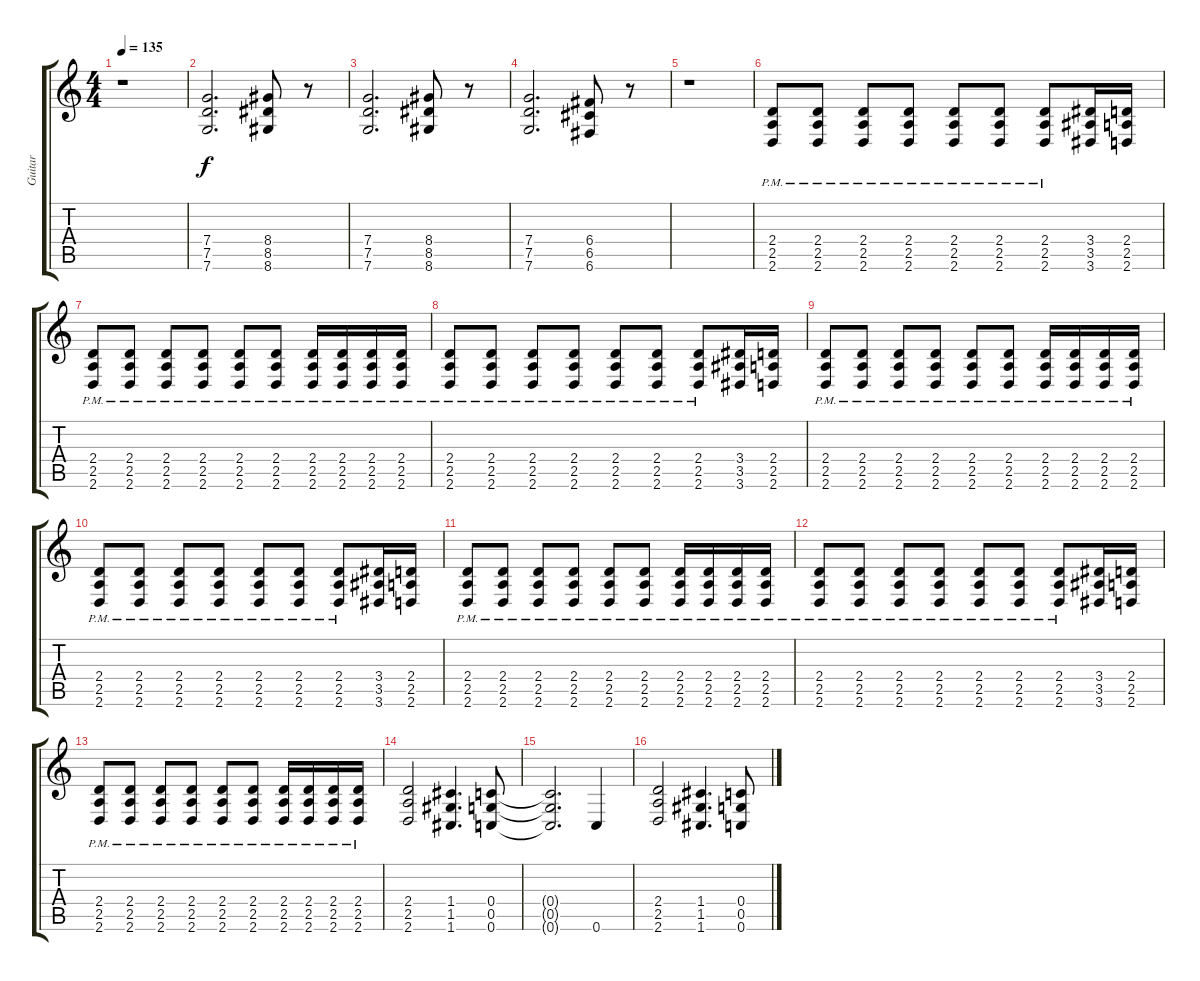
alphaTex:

\track ("Guitar" "Guitar") {instrument distortionguitar}
\staff {score tabs}
\tuning (D4 A3 F3 C3 G2 C2) {hide}
\ts (4 4)
\tempo 135
\clef g2
\ks c
r.1{dy f} |
(7.4 7.5 7.6).2{d} (8.4 8.5 8.6).8 r.8 |
(7.4 7.5 7.6).2{d} (8.4 8.5 8.6).8 r.8 |
(7.4 7.5 7.6).2{d} (6.4 6.5 6.6).8 r.8 |
r.1 |
(2.4{pm} 2.5{pm} 2.6{pm}).8 (2.4{pm} 2.5{pm} 2.6{pm}).8 (2.4{pm} 2.5{pm} 2.6{pm}).8 (2.4{pm} 2.5{pm} 2.6{pm}).8 (2.4{pm} 2.5{pm} 2.6{pm}).8 (2.4{pm} 2.5{pm} 2.6{pm}).8 (2.4{pm} 2.5{pm} 2.6{pm}).8 (3.4 3.5 3.6).16 (2.4 2.5 2.6).16 |
(2.4{pm} 2.5{pm} 2.6{pm}).8 (2.4{pm} 2.5{pm} 2.6{pm}).8 (2.4{pm} 2.5{pm} 2.6{pm}).8 (2.4{pm} 2.5{pm} 2.6{pm}).8 (2.4{pm} 2.5{pm} 2.6{pm}).8 (2.4{pm} 2.5{pm} 2.6{pm}).8 (2.4{pm} 2.5{pm} 2.6{pm}).16 (2.4{pm} 2.5{pm} 2.6{pm}).16 (2.4{pm} 2.5{pm} 2.6{pm}).16 (2.4{pm} 2.5{pm} 2.6{pm}).16 |
(2.4{pm} 2.5{pm} 2.6{pm}).8 (2.4{pm} 2.5{pm} 2.6{pm}).8 (2.4{pm} 2.5{pm} 2.6{pm}).8 (2.4{pm} 2.5{pm} 2.6{pm}).8 (2.4{pm} 2.5{pm} 2.6{pm}).8 (2.4{pm} 2.5{pm} 2.6{pm}).8 (2.4{pm} 2.5{pm} 2.6{pm}).8 (3.4 3.5 3.6).16 (2.4 2.5 2.6).16 |
(2.4{pm} 2.5{pm} 2.6{pm}).8 (2.4{pm} 2.5{pm} 2.6{pm}).8 (2.4{pm} 2.5{pm} 2.6{pm}).8 (2.4{pm} 2.5{pm} 2.6{pm}).8 (2.4{pm} 2.5{pm} 2.6{pm}).8 (2.4{pm} 2.5{pm} 2.6{pm}).8 (2.4{pm} 2.5{pm} 2.6{pm}).16 (2.4{pm} 2.5{pm} 2.6{pm}).16 (2.4{pm} 2.5{pm} 2.6{pm}).16 (2.4{pm} 2.5{pm} 2.6{pm}).16 |
(2.4{pm} 2.5{pm} 2.6{pm}).8 (2.4{pm} 2.5{pm} 2.6{pm}).8 (2.4{pm} 2.5{pm} 2.6{pm}).8 (2.4{pm} 2.5{pm} 2.6{pm}).8 (2.4{pm} 2.5{pm} 2.6{pm}).8 (2.4{pm} 2.5{pm} 2.6{pm}).8 (2.4{pm} 2.5{pm} 2.6{pm}).8 (3.4 3.5 3.6).16 (2.4 2.5 2.6).16 |
(2.4{pm} 2.5{pm} 2.6{pm}).8 (2.4{pm} 2.5{pm} 2.6{pm}).8 (2.4{pm} 2.5{pm} 2.6{pm}).8 (2.4{pm} 2.5{pm} 2.6{pm}).8 (2.4{pm} 2.5{pm} 2.6{pm}).8 (2.4{pm} 2.5{pm} 2.6{pm}).8 (2.4{pm} 2.5{pm} 2.6{pm}).16 (2.4{pm} 2.5{pm} 2.6{pm}).16 (2.4{pm} 2.5{pm} 2.6{pm}).16 (2.4{pm} 2.5{pm} 2.6{pm}).16 |
(2.4{pm} 2.5{pm} 2.6{pm}).8 (2.4{pm} 2.5{pm} 2.6{pm}).8 (2.4{pm} 2.5{pm} 2.6{pm}).8 (2.4{pm} 2.5{pm} 2.6{pm}).8 (2.4{pm} 2.5{pm} 2.6{pm}).8 (2.4{pm} 2.5{pm} 2.6{pm}).8 (2.4{pm} 2.5{pm} 2.6{pm}).8 (3.4 3.5 3.6).16 (2.4 2.5 2.6).16 |
(2.4{pm} 2.5{pm} 2.6{pm}).8 (2.4{pm} 2.5{pm} 2.6{pm}).8 (2.4{pm} 2.5{pm} 2.6{pm}).8 (2.4{pm} 2.5{pm} 2.6{pm}).8 (2.4{pm} 2.5{pm} 2.6{pm}).8 (2.4{pm} 2.5{pm} 2.6{pm}).8 (2.4{pm} 2.5{pm} 2.6{pm}).16 (2.4{pm} 2.5{pm} 2.6{pm}).16 (2.4{pm} 2.5{pm} 2.6{pm}).16 (2.4{pm} 2.5{pm} 2.6{pm}).16 |
(2.4 2.5 2.6).2 (1.4 1.5 1.6).4{d} (0.4 0.5 0.6).8 |
(0.4{t} 0.5{t} 0.6{t}).2{d} 0.6.4 |
(2.4 2.5 2.6).2 (1.4 1.5 1.6).4{d} (0.4 0.5 0.6).8
